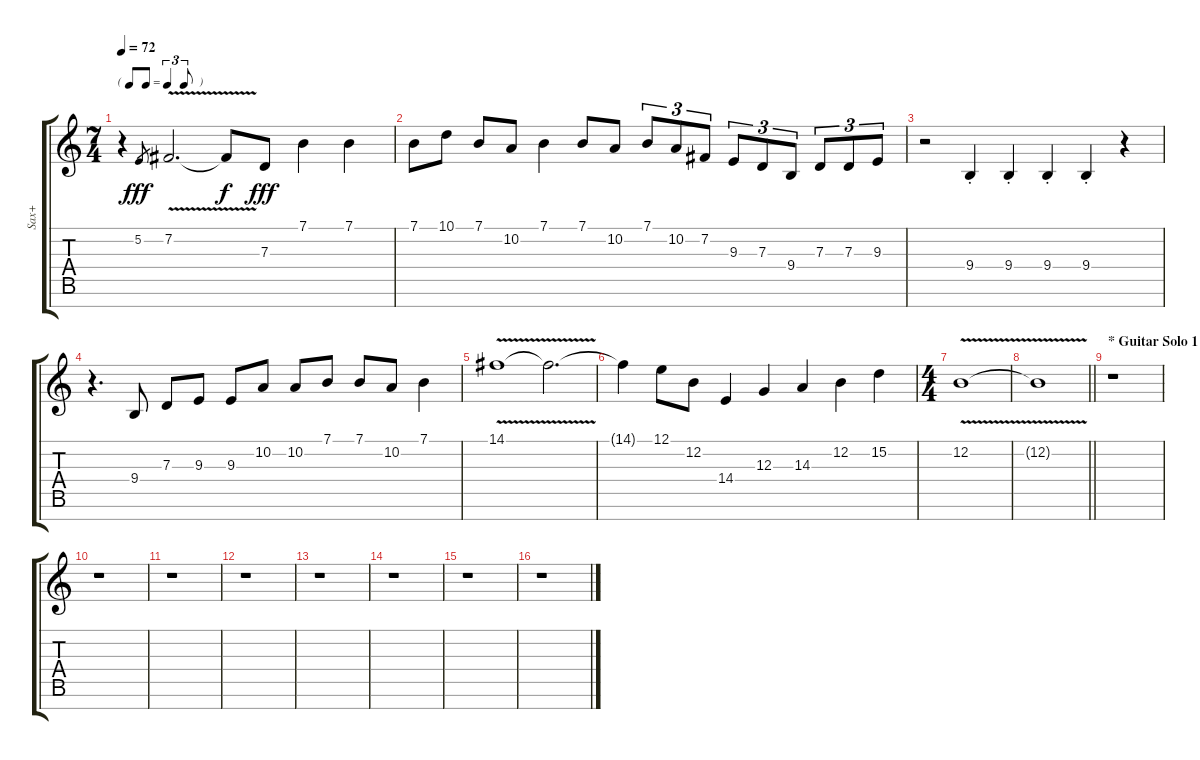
\track ("Sax+" "Sax+") {instrument choiraahs}
\staff {score tabs}
\tuning (E4 B3 G3 D3 A2 E2 B1) {hide}
\ts (7 4)
\tf triplet8th
\tempo 72
\clef g2
\ks c
r.4{dy f} 5.2.8{gr dy fff} 7.2{v}.2{d} 7.2{t}.8{dy f} 7.3.8{dy fff} 7.1.4 7.1.4 |
7.1.8 10.1.8 7.1.8 10.2.8 7.1.4 7.1.8 10.2.8 7.1.8{tu (3 2)} 10.2.8{tu (3 2)} 7.2.8{tu (3 2)} 9.3.8{tu (3 2)} 7.3.8{tu (3 2)} 9.4.8{tu (3 2)} 7.3.8{tu (3 2)} 7.3.8{tu (3 2)} 9.3.8{tu (3 2)} |
r.2 9.4{st}.4 9.4{st}.4 9.4{st}.4 9.4{st}.4 r.4 |
r.4{d} 9.4.8 7.3.8 9.3.8 9.3.8 10.2.8 10.2.8 7.1.8 7.1.8 10.2.8 7.1.4 |
14.1{v}.1 14.1{t}.2{d} |
14.1{t}.4 12.1.8 12.2.8 14.4.4 12.3.4 14.3.4 12.2.4 15.2.4 |
\ts (4 4)
12.2{v}.1 |
\barLineRight lightlight
12.2{t}.1 |
\section ("" "* Guitar Solo 1")
r.1 |
r.1 |
r.1 |
r.1 |
r.1 |
r.1 |
r.1 |
r.1
